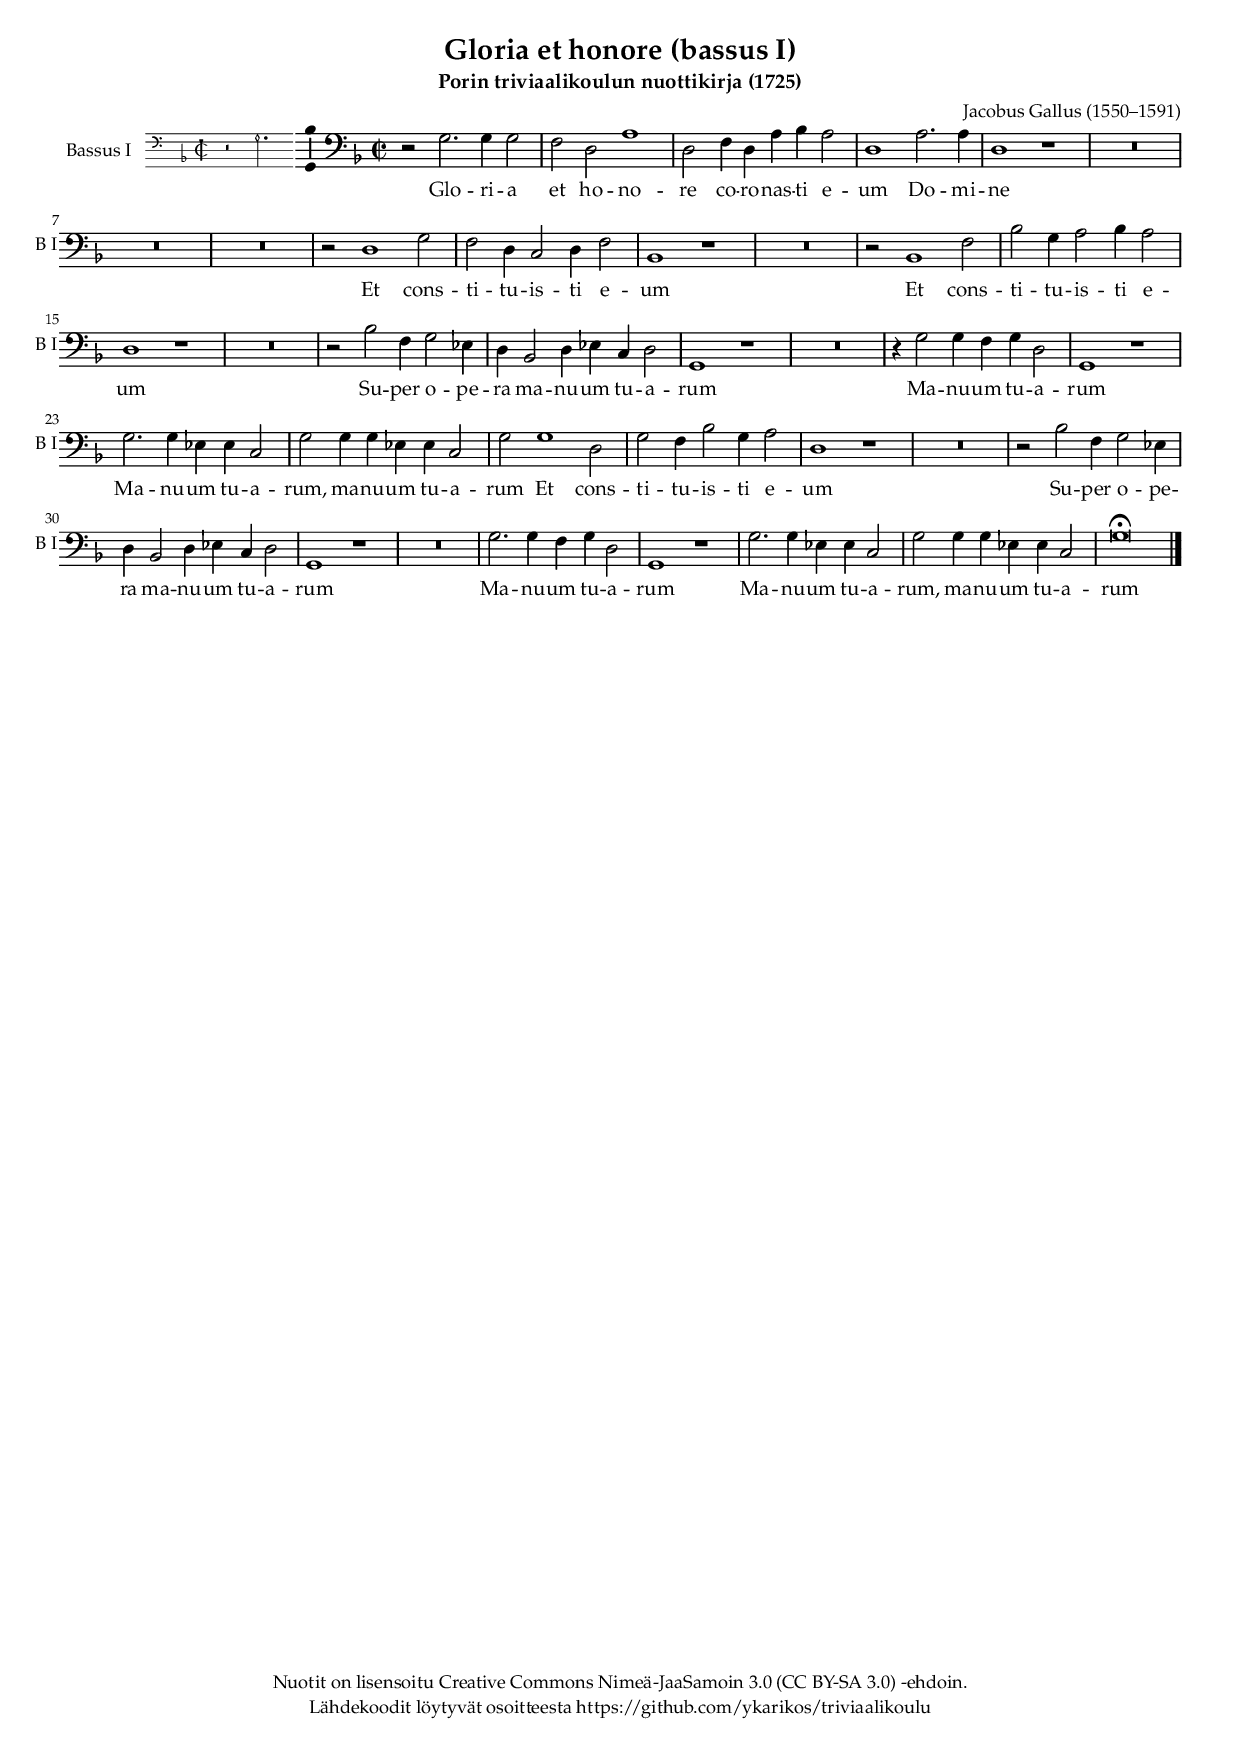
\version "2.19.49"
\include "suomi.ly"


global = {
%  \numericTimeSignature
  \time 2/2
	\set Timing.measureLength = #(ly:make-moment 4/2)
%  \autoBeamOff
  \key d \minor
  \set Staff.midiInstrument = #"voice oohs"
}

stanzaOneLyricsChoirOne = \lyricmode {
	Glo -- ri -- a et ho -- no -- re
	co -- ro -- nas -- ti e -- um Do -- mi -- ne
	Et cons -- ti -- tu -- is -- ti e -- um
	Et cons -- ti -- tu -- is -- ti e -- um
	Su -- per o -- pe -- ra ma -- nu -- um tu -- a -- rum
	Ma -- nu -- um tu -- a -- rum
	Ma -- nu -- um tu -- a -- rum,
	ma -- nu -- um tu -- a -- rum
	Et cons -- ti -- tu -- is -- ti e -- um
	Su -- per o -- pe -- ra ma -- nu -- um tu -- a -- rum
	Ma -- nu -- um tu -- a -- rum
	Ma -- nu -- um tu -- a -- rum,
	ma -- nu -- um tu -- a -- rum
}




% First choir

BassOneMusic = \relative c' {
	\set Staff.instrumentName = #"Bassus I"
	\set Staff.shortInstrumentName = "B I"

	\incipit { \clef "mensural-f" \key d \minor \time 2/2 r2 g2. }

	\clef bass
	r2 g2. g4 g2 | f d a'1 | d,2 f4 d a' b a2 | d,1 a'2. a4 |
	d,1 r1 | R\breve | R\breve | R\breve |
	r2 d1 g2 | f d4 c2 d4 f2 | b,1 r | R\breve |

% 2
	r2 b1 f'2 | b g4 a2 b4 a2 | d,1 r | R\breve |
	r2 b' f4 g2 es4 | d b2 d4 es c d2 | g,1 r | R\breve |
	r4 g'2 g4 f g d2 | g,1 r | g'2. g4 es es c2 | g' g4 g es es c2 |

%3
	g' g1 d2 | g f4 b2 g4 a2 | d,1 r | R\breve |
	r2 b' f4 g2 es4 | d b2 d4 es c d2 | g,1 r | R\breve |
	g'2. g4 f g d2 | g,1 r | g'2. g4 es es c2 | g' g4 g es es c2 |
	g'\breve\fermata \bar "|."
}





\include "gloria-et-honore.header.ily"

\header {
  title = "Gloria et honore (bassus I)"
}


\score {
  \new StaffGroup = choirOneStaff <<
    \new Staff <<
      \new Voice = "Bass" {
        \global
        \BassOneMusic
      }
      \new Lyrics \lyricsto "Bass" {
       \stanzaOneLyricsChoirOne
      }
    >>
  >>

  \midi {
    \tempo 4 = 160
  }
  \layout {
    \context {
      \Voice
      \consists "Ambitus_engraver"
		\hide Slur
    }
    indent = 4\cm
    incipit-width = 2.5\cm
    \context {
     \Score
     \override VerticalAxisGroup.remove-first = ##t
    }
  }
}
